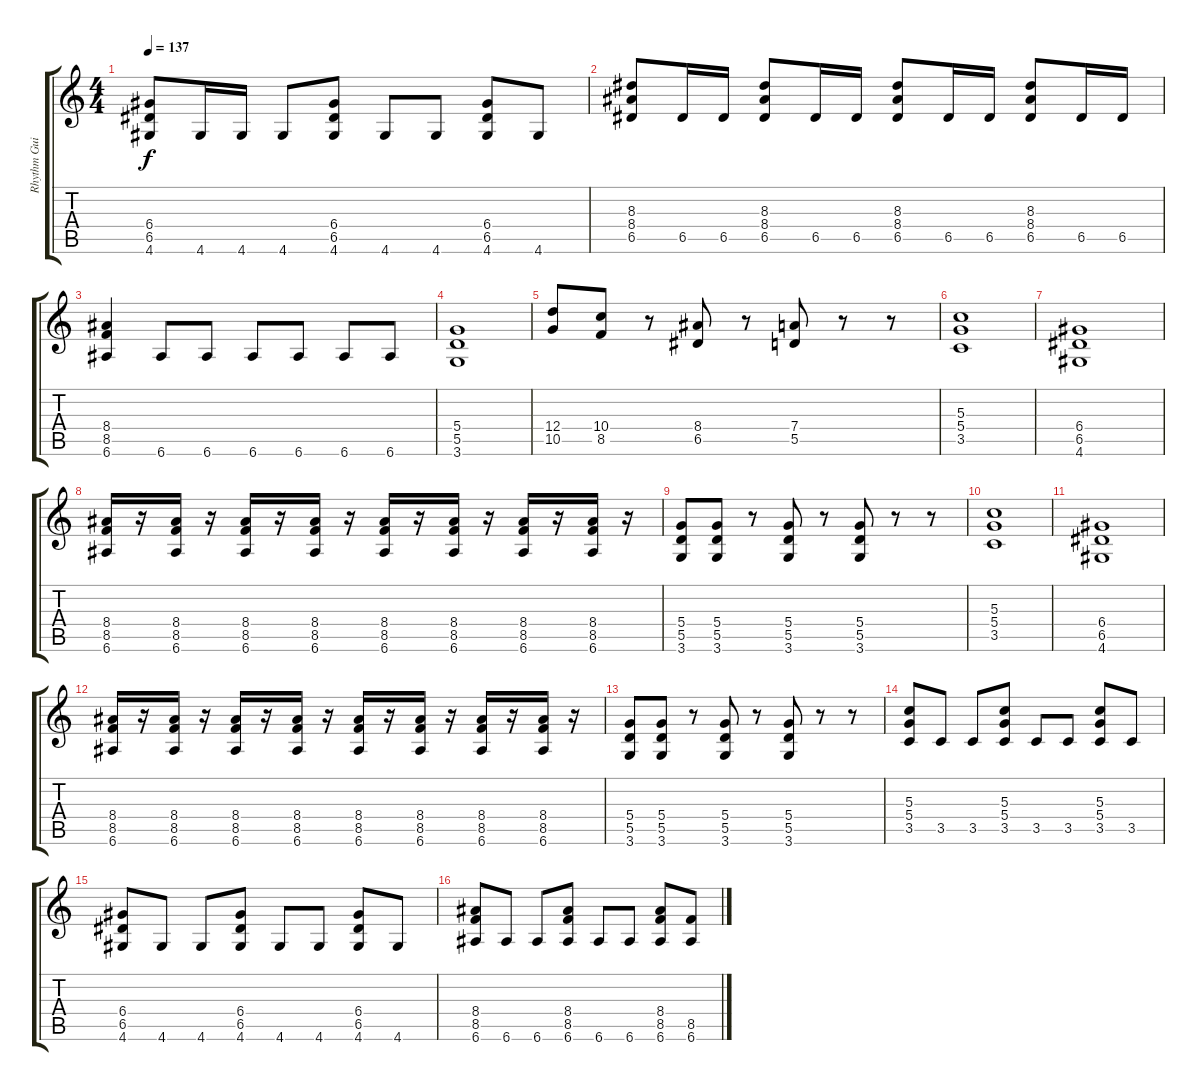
\track ("Rhythm Guitar" "Rhythm Gui") {instrument distortionguitar}
\staff {score tabs}
\tuning (E4 B3 G3 D3 A2 E2) {hide}
\ts (4 4)
\tempo 137
\clef g2
\ks c
(6.4 6.5 4.6).8{dy f} 4.6.16 4.6.16 4.6.8 (6.4 6.5 4.6).8 4.6.8 4.6.8 (6.4 6.5 4.6).8 4.6.8 |
(8.3 8.4 6.5).8 6.5.16 6.5.16 (8.3 8.4 6.5).8 6.5.16 6.5.16 (8.3 8.4 6.5).8 6.5.16 6.5.16 (8.3 8.4 6.5).8 6.5.16 6.5.16 |
(8.4 8.5 6.6).4 6.6.8 6.6.8 6.6.8 6.6.8 6.6.8 6.6.8 |
(5.4 5.5 3.6).1 |
(12.4 10.5).8 (10.4 8.5).8 r.8 (8.4 6.5).8 r.8 (7.4 5.5).8 r.8 r.8 |
(5.3 5.4 3.5).1 |
(6.4 6.5 4.6).1 |
(8.4 8.5 6.6).16 r.16 (8.4 8.5 6.6).16 r.16 (8.4 8.5 6.6).16 r.16 (8.4 8.5 6.6).16 r.16 (8.4 8.5 6.6).16 r.16 (8.4 8.5 6.6).16 r.16 (8.4 8.5 6.6).16 r.16 (8.4 8.5 6.6).16 r.16 |
(5.4 5.5 3.6).8 (5.4 5.5 3.6).8 r.8 (5.4 5.5 3.6).8 r.8 (5.4 5.5 3.6).8 r.8 r.8 |
(5.3 5.4 3.5).1 |
(6.4 6.5 4.6).1 |
(8.4 8.5 6.6).16 r.16 (8.4 8.5 6.6).16 r.16 (8.4 8.5 6.6).16 r.16 (8.4 8.5 6.6).16 r.16 (8.4 8.5 6.6).16 r.16 (8.4 8.5 6.6).16 r.16 (8.4 8.5 6.6).16 r.16 (8.4 8.5 6.6).16 r.16 |
(5.4 5.5 3.6).8 (5.4 5.5 3.6).8 r.8 (5.4 5.5 3.6).8 r.8 (5.4 5.5 3.6).8 r.8 r.8 |
(5.3 5.4 3.5).8 3.5.8 3.5.8 (5.3 5.4 3.5).8 3.5.8 3.5.8 (5.3 5.4 3.5).8 3.5.8 |
(6.4 6.5 4.6).8 4.6.8 4.6.8 (6.4 6.5 4.6).8 4.6.8 4.6.8 (6.4 6.5 4.6).8 4.6.8 |
(8.4 8.5 6.6).8 6.6.8 6.6.8 (8.4 8.5 6.6).8 6.6.8 6.6.8 (8.4 8.5 6.6).8 (8.5 6.6).8
